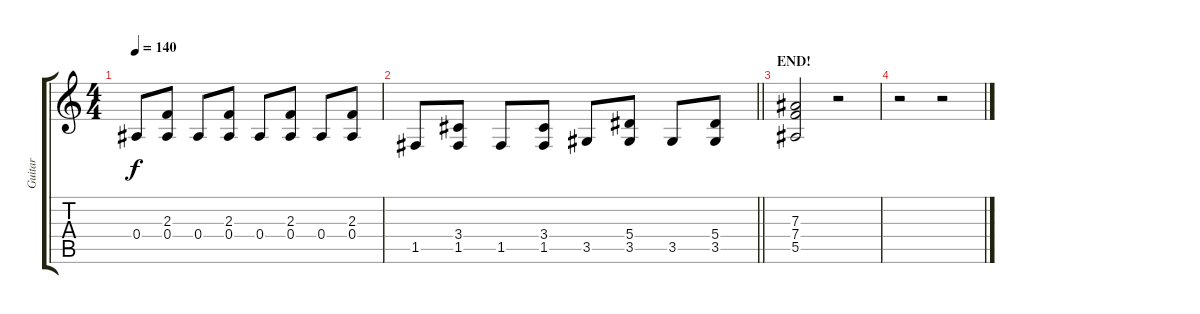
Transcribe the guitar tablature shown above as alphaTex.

\track ("Guitar" "Guitar") {instrument distortionguitar}
\staff {score tabs}
\tuning (C4 G3 Eb3 Bb2 F2 C2) {hide}
\ts (4 4)
\tempo 140
\clef g2
\ks c
0.4.8{dy f} (2.3 0.4).8 0.4.8 (2.3 0.4).8 0.4.8 (2.3 0.4).8 0.4.8 (2.3 0.4).8 |
\barLineRight lightlight
1.5.8 (3.4 1.5).8 1.5.8 (3.4 1.5).8 3.5.8 (5.4 3.5).8 3.5.8 (5.4 3.5).8 |
\section ("" "END!")
(7.3 7.4 5.5).2 r.2 |
r.2 r.2
